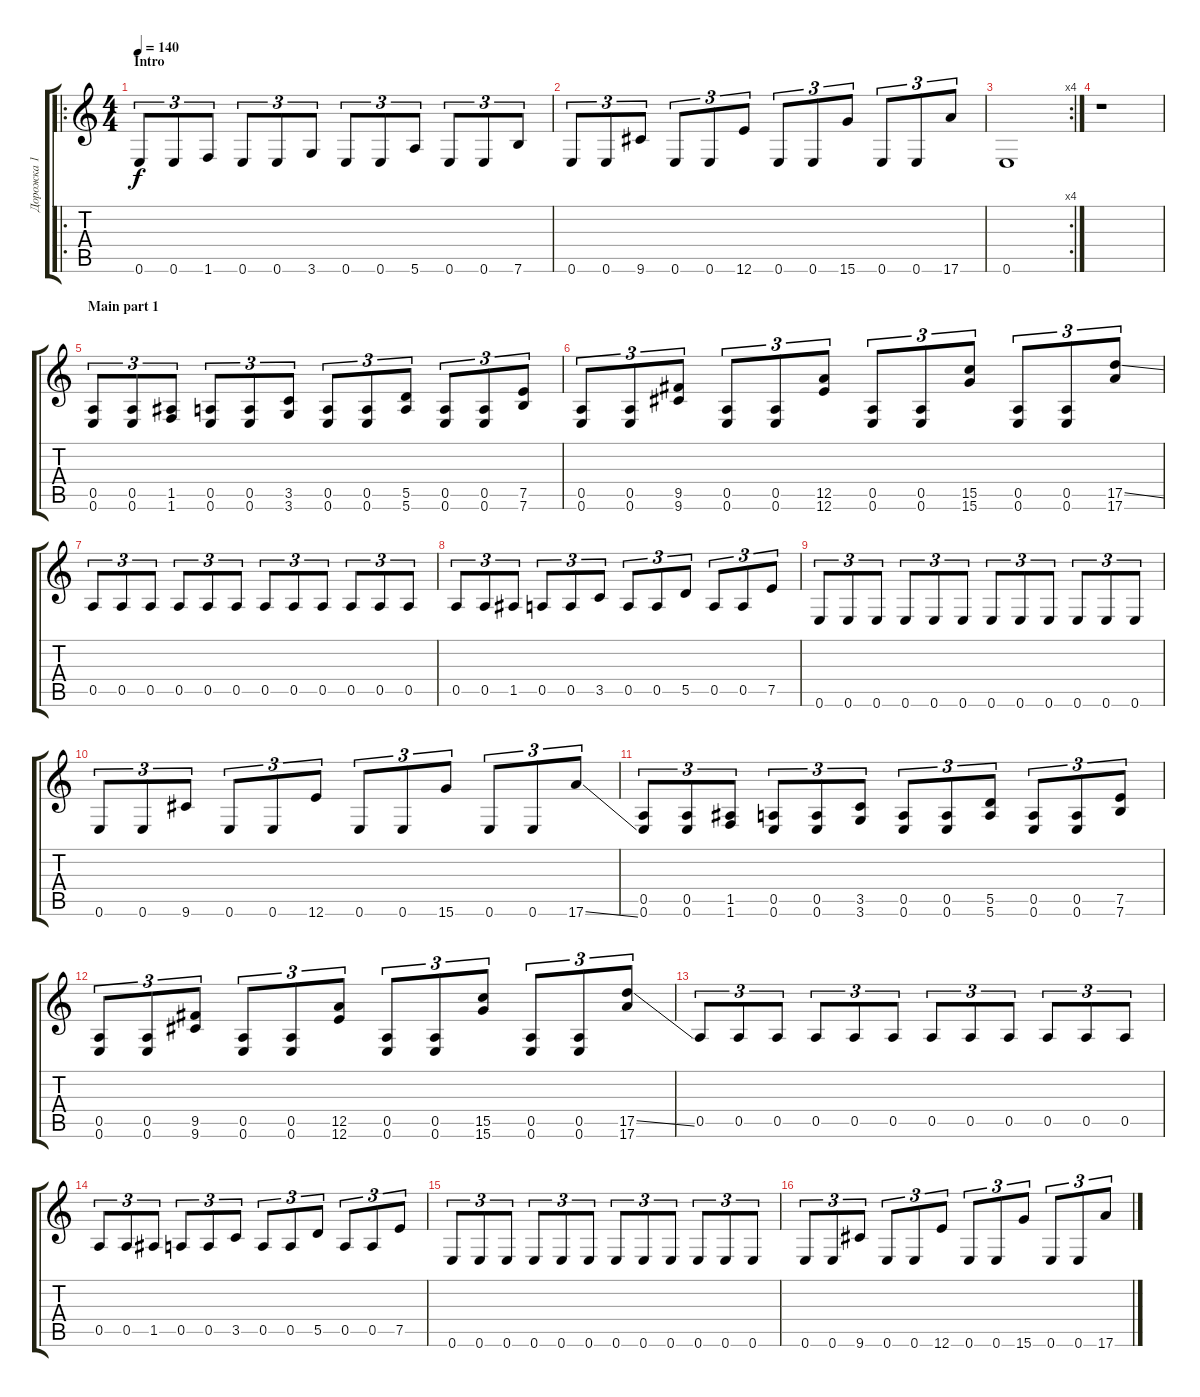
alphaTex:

\track ("Дорожка 1" "Дорожка 1") {instrument distortionguitar}
\staff {score tabs}
\tuning (E4 B3 G3 D3 A2 E2) {hide}
\ro
\ts (4 4)
\section ("" "Intro")
\tempo 140
\clef g2
\ks c
0.6.8{tu (3 2) dy f instrument distortionguitar} 0.6.8{tu (3 2)} 1.6.8{tu (3 2)} 0.6.8{tu (3 2)} 0.6.8{tu (3 2)} 3.6.8{tu (3 2)} 0.6.8{tu (3 2)} 0.6.8{tu (3 2)} 5.6.8{tu (3 2)} 0.6.8{tu (3 2)} 0.6.8{tu (3 2)} 7.6.8{tu (3 2)} |
0.6.8{tu (3 2)} 0.6.8{tu (3 2)} 9.6.8{tu (3 2)} 0.6.8{tu (3 2)} 0.6.8{tu (3 2)} 12.6.8{tu (3 2)} 0.6.8{tu (3 2)} 0.6.8{tu (3 2)} 15.6.8{tu (3 2)} 0.6.8{tu (3 2)} 0.6.8{tu (3 2)} 17.6.8{tu (3 2)} |
\rc 4
0.6.1 |
r.1 |
\section ("" "Main part 1")
(0.5 0.6).8{tu (3 2)} (0.5 0.6).8{tu (3 2)} (1.5 1.6).8{tu (3 2)} (0.5 0.6).8{tu (3 2)} (0.5 0.6).8{tu (3 2)} (3.5 3.6).8{tu (3 2)} (0.5 0.6).8{tu (3 2)} (0.5 0.6).8{tu (3 2)} (5.5 5.6).8{tu (3 2)} (0.5 0.6).8{tu (3 2)} (0.5 0.6).8{tu (3 2)} (7.5 7.6).8{tu (3 2)} |
(0.5 0.6).8{tu (3 2)} (0.5 0.6).8{tu (3 2)} (9.5 9.6).8{tu (3 2)} (0.5 0.6).8{tu (3 2)} (0.5 0.6).8{tu (3 2)} (12.5 12.6).8{tu (3 2)} (0.5 0.6).8{tu (3 2)} (0.5 0.6).8{tu (3 2)} (15.5 15.6).8{tu (3 2)} (0.5 0.6).8{tu (3 2)} (0.5 0.6).8{tu (3 2)} (17.5{ss} 17.6).8{tu (3 2)} |
0.5.8{tu (3 2)} 0.5.8{tu (3 2)} 0.5.8{tu (3 2)} 0.5.8{tu (3 2)} 0.5.8{tu (3 2)} 0.5.8{tu (3 2)} 0.5.8{tu (3 2)} 0.5.8{tu (3 2)} 0.5.8{tu (3 2)} 0.5.8{tu (3 2)} 0.5.8{tu (3 2)} 0.5.8{tu (3 2)} |
0.5.8{tu (3 2)} 0.5.8{tu (3 2)} 1.5.8{tu (3 2)} 0.5.8{tu (3 2)} 0.5.8{tu (3 2)} 3.5.8{tu (3 2)} 0.5.8{tu (3 2)} 0.5.8{tu (3 2)} 5.5.8{tu (3 2)} 0.5.8{tu (3 2)} 0.5.8{tu (3 2)} 7.5.8{tu (3 2)} |
0.6.8{tu (3 2)} 0.6.8{tu (3 2)} 0.6.8{tu (3 2)} 0.6.8{tu (3 2)} 0.6.8{tu (3 2)} 0.6.8{tu (3 2)} 0.6.8{tu (3 2)} 0.6.8{tu (3 2)} 0.6.8{tu (3 2)} 0.6.8{tu (3 2)} 0.6.8{tu (3 2)} 0.6.8{tu (3 2)} |
0.6.8{tu (3 2)} 0.6.8{tu (3 2)} 9.6.8{tu (3 2)} 0.6.8{tu (3 2)} 0.6.8{tu (3 2)} 12.6.8{tu (3 2)} 0.6.8{tu (3 2)} 0.6.8{tu (3 2)} 15.6.8{tu (3 2)} 0.6.8{tu (3 2)} 0.6.8{tu (3 2)} 17.6{ss}.8{tu (3 2)} |
(0.5 0.6).8{tu (3 2)} (0.5 0.6).8{tu (3 2)} (1.5 1.6).8{tu (3 2)} (0.5 0.6).8{tu (3 2)} (0.5 0.6).8{tu (3 2)} (3.5 3.6).8{tu (3 2)} (0.5 0.6).8{tu (3 2)} (0.5 0.6).8{tu (3 2)} (5.5 5.6).8{tu (3 2)} (0.5 0.6).8{tu (3 2)} (0.5 0.6).8{tu (3 2)} (7.5 7.6).8{tu (3 2)} |
(0.5 0.6).8{tu (3 2)} (0.5 0.6).8{tu (3 2)} (9.5 9.6).8{tu (3 2)} (0.5 0.6).8{tu (3 2)} (0.5 0.6).8{tu (3 2)} (12.5 12.6).8{tu (3 2)} (0.5 0.6).8{tu (3 2)} (0.5 0.6).8{tu (3 2)} (15.5 15.6).8{tu (3 2)} (0.5 0.6).8{tu (3 2)} (0.5 0.6).8{tu (3 2)} (17.5{ss} 17.6).8{tu (3 2)} |
0.5.8{tu (3 2)} 0.5.8{tu (3 2)} 0.5.8{tu (3 2)} 0.5.8{tu (3 2)} 0.5.8{tu (3 2)} 0.5.8{tu (3 2)} 0.5.8{tu (3 2)} 0.5.8{tu (3 2)} 0.5.8{tu (3 2)} 0.5.8{tu (3 2)} 0.5.8{tu (3 2)} 0.5.8{tu (3 2)} |
0.5.8{tu (3 2)} 0.5.8{tu (3 2)} 1.5.8{tu (3 2)} 0.5.8{tu (3 2)} 0.5.8{tu (3 2)} 3.5.8{tu (3 2)} 0.5.8{tu (3 2)} 0.5.8{tu (3 2)} 5.5.8{tu (3 2)} 0.5.8{tu (3 2)} 0.5.8{tu (3 2)} 7.5.8{tu (3 2)} |
0.6.8{tu (3 2)} 0.6.8{tu (3 2)} 0.6.8{tu (3 2)} 0.6.8{tu (3 2)} 0.6.8{tu (3 2)} 0.6.8{tu (3 2)} 0.6.8{tu (3 2)} 0.6.8{tu (3 2)} 0.6.8{tu (3 2)} 0.6.8{tu (3 2)} 0.6.8{tu (3 2)} 0.6.8{tu (3 2)} |
0.6.8{tu (3 2)} 0.6.8{tu (3 2)} 9.6.8{tu (3 2)} 0.6.8{tu (3 2)} 0.6.8{tu (3 2)} 12.6.8{tu (3 2)} 0.6.8{tu (3 2)} 0.6.8{tu (3 2)} 15.6.8{tu (3 2)} 0.6.8{tu (3 2)} 0.6.8{tu (3 2)} 17.6{ss}.8{tu (3 2)}
